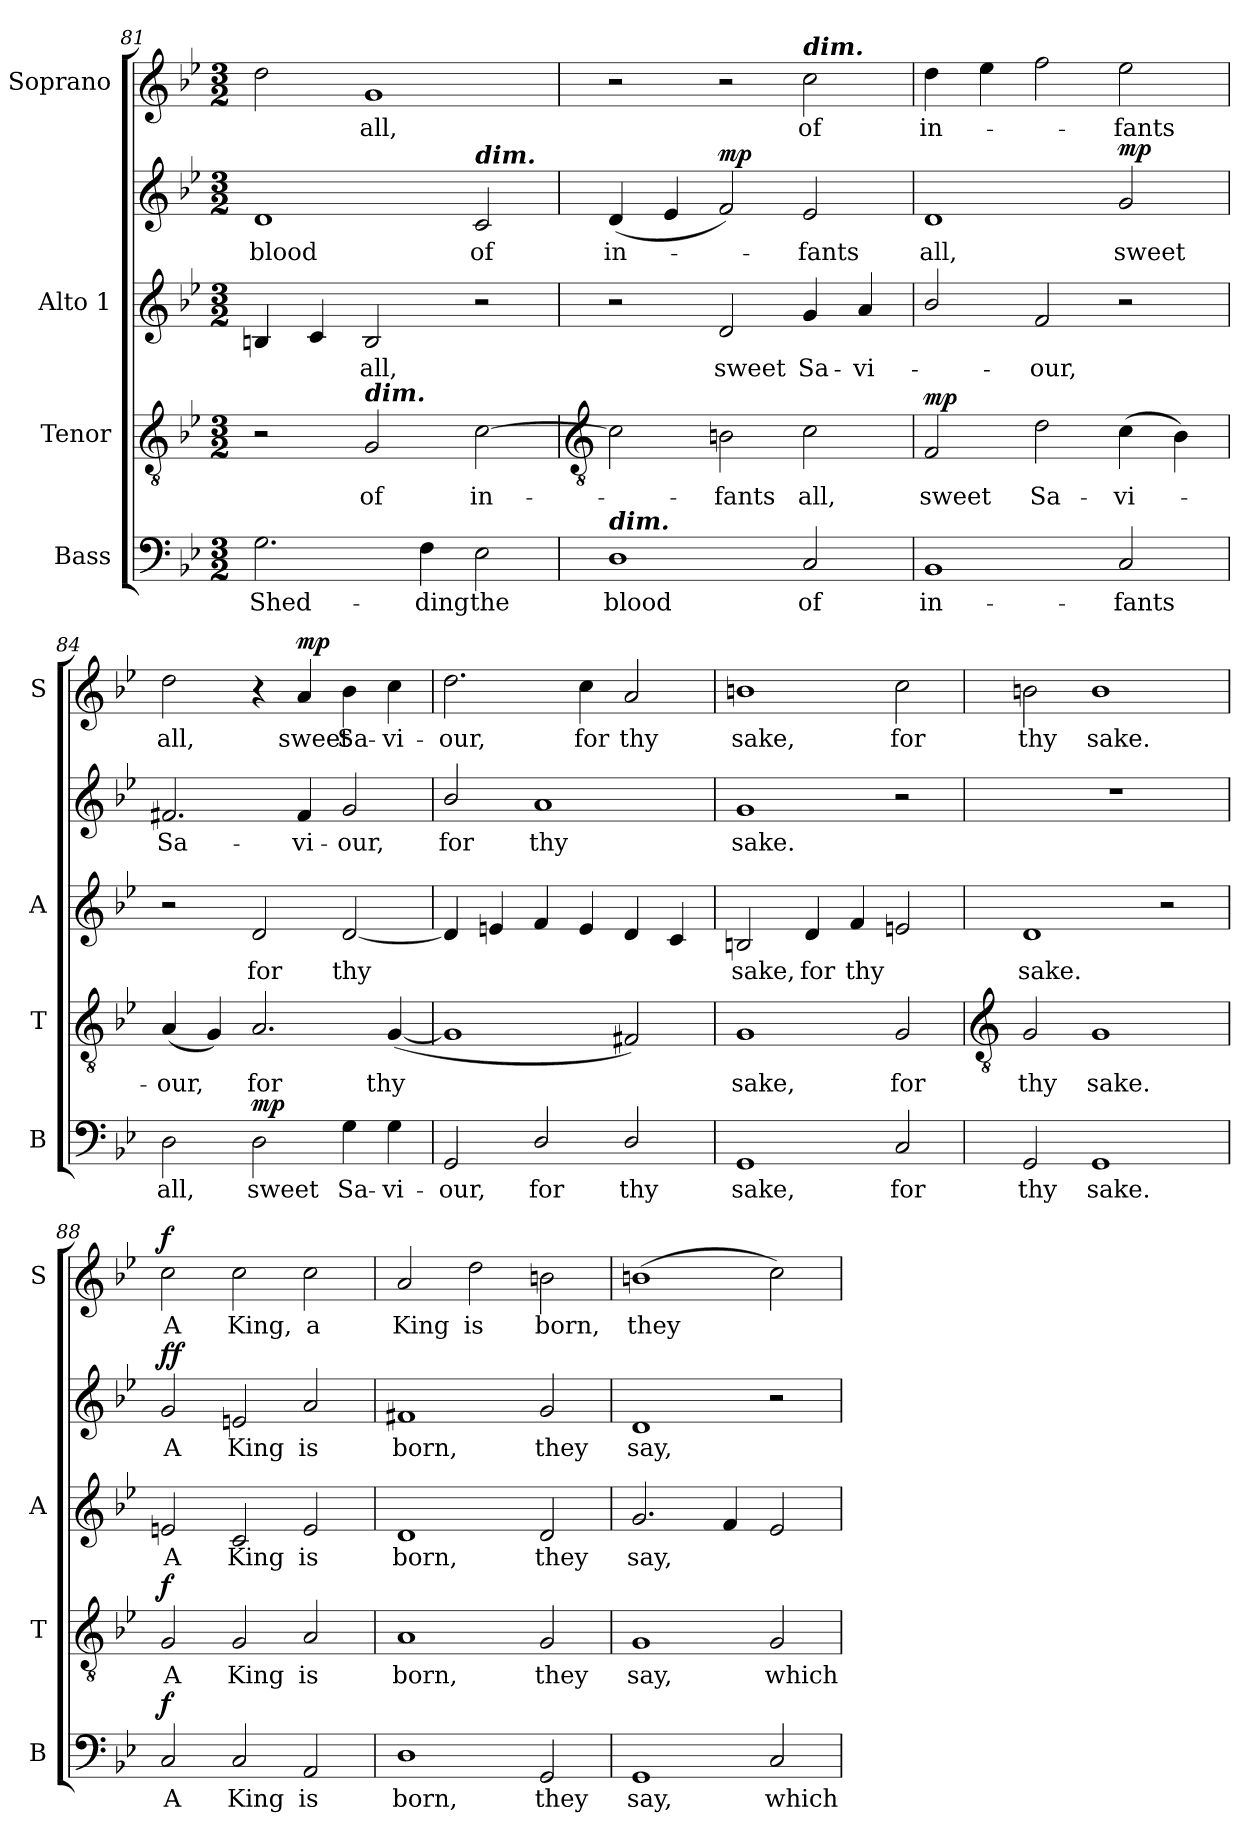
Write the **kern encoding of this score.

**kern	**text	**dynam	**kern	**text	**dynam	**kern	**text	**kern	**text	**dynam	**kern	**text	**dynam
*part4	*part4	*part4	*part3	*part3	*part3	*part2	*part2	*part2	*part2	*part2	*part1	*part1	*part1
*staff5	*staff5	*staff5	*staff4	*staff4	*staff4	*staff3	*staff3	*staff2	*staff2	*staff2/3	*staff1	*staff1	*staff1
*I"Bass	*	*	*I"Tenor	*	*	*I"Alto 1	*	*	*	*	*I"Soprano	*	*
*I'B	*	*	*I'T	*	*	*I'A	*	*	*	*	*I'S	*	*
*clefF4	*	*	*clefGv2	*	*	*clefG2	*	*clefG2	*	*	*clefG2	*	*
*k[b-e-]	*	*	*k[b-e-]	*	*	*k[b-e-]	*	*k[b-e-]	*	*	*k[b-e-]	*	*
*B-:	*	*	*B-:	*	*	*B-:	*	*B-:	*	*	*B-:	*	*
*M3/2	*	*	*M3/2	*	*	*M3/2	*	*M3/2	*	*	*M3/2	*	*
=81	=81	=81	=81	=81	=81	=81	=81	=81	=81	=81	=81	=81	=81
!	!LO:LY:b	!	!	!	!	!	!	!	!LO:LY:b	!	!	!	!
2.G	Shed-	.	2r	.	.	4Bn	.	1d	blood	.	2dd	.	.
.	.	.	.	.	.	4c	.	.	.	.	.	.	.
!	!	!	!LO:TX:a:Bi:t=dim.	!	!	!	!	!	!	!	!	!	!
!	!	!	!	!LO:LY:b	!	!	!LO:LY:b	!	!	!	!	!LO:LY:b	!
.	.	.	2G	of	.	2B	all,	.	.	.	1g	all,	.
!	!LO:LY:b	!	!	!	!	!	!	!	!	!	!	!	!
4F	-ding	.	.	.	.	.	.	.	.	.	.	.	.
!	!	!	!	!	!	!	!	!LO:TX:a:Bi:t=dim.	!	!	!	!	!
!	!LO:LY:b	!	!	!LO:LY:b	!	!	!	!	!LO:LY:b	!	!	!	!
2E-	the	.	[2c	in-	.	2r	.	2c	of	.	.	.	.
!!LO:LB:g=z
=82	=82	=82	=82	=82	=82	=82	=82	=82	=82	=82	=82	=82	=82
*	*	*	*clefGv2	*	*	*	*	*	*	*	*	*	*
!LO:TX:a:Bi:t=dim.	!	!	!	!	!	!	!	!	!	!	!	!	!
!	!LO:LY:b	!	!	!	!	!	!	!	!LO:LY:b	!	!	!	!
1D	blood	.	2c]	.	.	2r	.	(<4d	in-	.	2r	.	.
.	.	.	.	.	.	.	.	4e-	.	.	.	.	.
!	!	!	!	!LO:LY:b	!	!	!LO:LY:b	!	!	!LO:DY:b=2	!	!	!
.	.	.	2Bn	fants	.	2d	sweet	2f)	.	mp	2r	.	.
!	!	!	!	!	!	!	!	!	!	!	!LO:TX:a:Bi:t=dim.	!	!
!	!LO:LY:b	!	!	!LO:LY:b	!	!	!LO:LY:b	!	!LO:LY:b	!	!	!LO:LY:b	!
2C	of	.	2c	all,	.	4g	Sa-	2e-	fants	.	2cc	of	.
!	!	!	!	!	!	!	!LO:LY:b	!	!	!	!	!	!
.	.	.	.	.	.	4a	-vi-	.	.	.	.	.	.
=83	=83	=83	=83	=83	=83	=83	=83	=83	=83	=83	=83	=83	=83
!	!LO:LY:b	!	!	!LO:LY:b	!LO:DY:b	!	!	!	!LO:LY:b	!	!	!LO:LY:b	!
1BB-	in-	.	2F	sweet	mp	2b-/	.	1d	all,	.	4dd	in-	.
.	.	.	.	.	.	.	.	.	.	.	4ee-	.	.
!	!	!	!	!LO:LY:b	!	!	!LO:LY:b	!	!	!	!	!	!
.	.	.	2d	Sa-	.	2f	our,	.	.	.	2ff	.	.
!	!LO:LY:b	!	!	!LO:LY:b	!	!	!	!	!LO:LY:b	!LO:DY:b	!	!LO:LY:b	!
2C	-fants	.	(>4c	-vi-	.	2r	.	2g	sweet	mp	2ee-	fants	.
.	.	.	4B-)	.	.	.	.	.	.	.	.	.	.
=84	=84	=84	=84	=84	=84	=84	=84	=84	=84	=84	=84	=84	=84
!	!LO:LY:b	!	!	!LO:LY:b	!	!	!	!	!LO:LY:b	!	!	!LO:LY:b	!
2D	all,	.	(<4A	our,	.	2r	.	2.f#X	Sa-	.	2dd	all,	.
.	.	.	4G)	.	.	.	.	.	.	.	.	.	.
!	!LO:LY:b	!LO:DY:b	!	!LO:LY:b	!	!	!LO:LY:b	!	!	!	!	!	!
2D	sweet	mp	2.A	for	.	2d	for	.	.	.	4r	.	.
!	!	!	!	!	!	!	!	!	!LO:LY:b	!	!	!LO:LY:b	!LO:DY:b
.	.	.	.	.	.	.	.	4f#	-vi-	.	4a	sweet	mp
!	!LO:LY:b	!	!	!	!	!	!LO:LY:b	!	!LO:LY:b	!	!	!LO:LY:b	!
4G	Sa-	.	.	.	.	[2d	thy	2g	-our,	.	4b-	Sa-	.
!	!LO:LY:b	!	!	!LO:LY:b	!	!	!	!	!	!	!	!LO:LY:b	!
4G	-vi-	.	(<[4G	thy	.	.	.	.	.	.	4cc	-vi-	.
=85	=85	=85	=85	=85	=85	=85	=85	=85	=85	=85	=85	=85	=85
!	!LO:LY:b	!	!	!	!	!	!	!	!LO:LY:b	!	!	!LO:LY:b	!
2GG	-our,	.	1G]	.	.	4d]	.	2b-/	for	.	2.dd	-our,	.
.	.	.	.	.	.	4en	.	.	.	.	.	.	.
!	!LO:LY:b	!	!	!	!	!	!	!	!LO:LY:b	!	!	!	!
2D/	for	.	.	.	.	4f	.	1a	thy	.	.	.	.
!	!	!	!	!	!	!	!	!	!	!	!	!LO:LY:b	!
.	.	.	.	.	.	4e	.	.	.	.	4cc	for	.
!	!LO:LY:b	!	!	!	!	!	!	!	!	!	!	!LO:LY:b	!
2D/	thy	.	2F#X)	.	.	4d	.	.	.	.	2a	thy	.
.	.	.	.	.	.	4c	.	.	.	.	.	.	.
=86	=86	=86	=86	=86	=86	=86	=86	=86	=86	=86	=86	=86	=86
!	!LO:LY:b	!	!	!LO:LY:b	!	!	!LO:LY:b	!	!LO:LY:b	!	!	!LO:LY:b	!
1GG	sake,	.	1G	sake,	.	2Bn	sake,	1g	sake.	.	1bn	sake,	.
!	!	!	!	!	!	!	!LO:LY:b	!	!	!	!	!	!
.	.	.	.	.	.	4d	for	.	.	.	.	.	.
!	!	!	!	!	!	!	!LO:LY:b	!	!	!	!	!	!
.	.	.	.	.	.	4f	thy	.	.	.	.	.	.
!	!LO:LY:b	!	!	!LO:LY:b	!	!	!	!	!	!	!	!LO:LY:b	!
2C	for	.	2G	for	.	2en	.	2r	.	.	2cc	for	.
!!LO:LB:g=z
=87	=87	=87	=87	=87	=87	=87	=87	=87	=87	=87	=87	=87	=87
*	*	*	*clefGv2	*	*	*	*	*	*	*	*	*	*
!	!LO:LY:b	!	!	!LO:LY:b	!	!	!LO:LY:b	!LO:N:vis=1	!	!	!	!LO:LY:b	!
2GG	thy	.	2G	thy	.	1d	sake.	1.r	.	.	2bn	thy	.
!	!LO:LY:b	!	!	!LO:LY:b	!	!	!	!	!	!	!	!LO:LY:b	!
1GG	sake.	.	1G	sake.	.	.	.	.	.	.	1b	sake.	.
.	.	.	.	.	.	2r	.	.	.	.	.	.	.
=88	=88	=88	=88	=88	=88	=88	=88	=88	=88	=88	=88	=88	=88
!	!LO:LY:b	!LO:DY:b	!	!LO:LY:b	!LO:DY:b	!	!LO:LY:b	!	!LO:LY:b	!LO:DY:b=2	!	!LO:LY:b	!
!	!	!	!	!	!	!	!	!	!	!LO:DY:n=1:b	!	!	!LO:DY:b
2C	A	f	2G	A	f	2en	A	2g	A	f f	2cc	A	f
!	!LO:LY:b	!	!	!LO:LY:b	!	!	!LO:LY:b	!	!LO:LY:b	!	!	!LO:LY:b	!
2C	King	.	2G	King	.	2c	King	2en	King	.	2cc	King,	.
!	!LO:LY:b	!	!	!LO:LY:b	!	!	!LO:LY:b	!	!LO:LY:b	!	!	!LO:LY:b	!
2AA	is	.	2A	is	.	2e	is	2a	is	.	2cc	a	.
=89	=89	=89	=89	=89	=89	=89	=89	=89	=89	=89	=89	=89	=89
!	!LO:LY:b	!	!	!LO:LY:b	!	!	!LO:LY:b	!	!LO:LY:b	!	!	!LO:LY:b	!
1D	born,	.	1A	born,	.	1d	born,	1f#X	born,	.	2a	King	.
!	!	!	!	!	!	!	!	!	!	!	!	!LO:LY:b	!
.	.	.	.	.	.	.	.	.	.	.	2dd	is	.
!	!LO:LY:b	!	!	!LO:LY:b	!	!	!LO:LY:b	!	!LO:LY:b	!	!	!LO:LY:b	!
2GG	they	.	2G	they	.	2d	they	2g	they	.	2bn	born,	.
=90	=90	=90	=90	=90	=90	=90	=90	=90	=90	=90	=90	=90	=90
!	!LO:LY:b	!	!	!LO:LY:b	!	!	!LO:LY:b	!	!LO:LY:b	!	!	!LO:LY:b	!
1GG	say,	.	1G	say,	.	2.g	say,	1d	say,	.	(>1bn	they	.
.	.	.	.	.	.	4f	.	.	.	.	.	.	.
!	!LO:LY:b	!	!	!LO:LY:b	!	!	!	!	!	!	!	!	!
2C	which	.	2G	which	.	2e-	.	2r	.	.	2cc)	.	.
=	=	=	=	=	=	=	=	=	=	=	=	=	=
*-	*-	*-	*-	*-	*-	*-	*-	*-	*-	*-	*-	*-	*-
